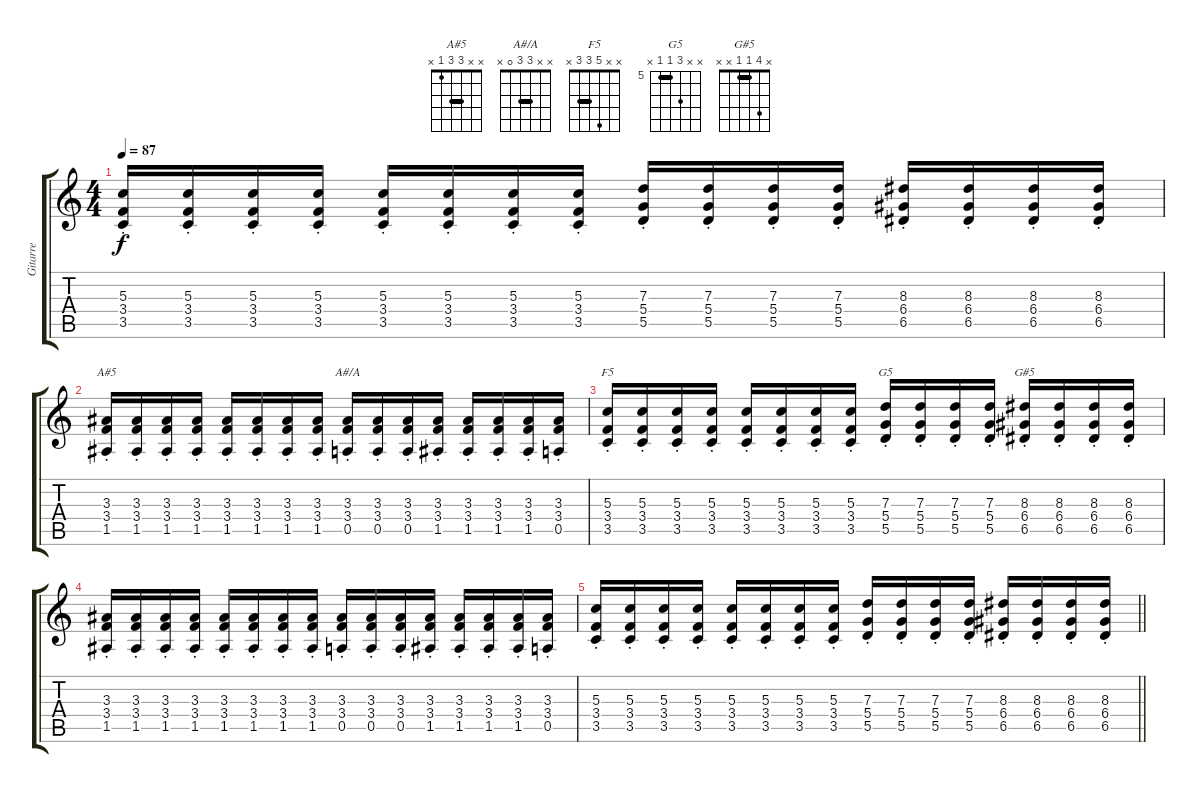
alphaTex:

\track ("Gitarre" "Gitarre") {instrument acousticguitarsteel}
\staff {score tabs}
\tuning (E4 B3 G3 D3 A2 E2) {hide}
\chord ("A#5" x x 3 3 1 x) {barre 3}
\chord ("A#/A" x x 3 3 0 x) {barre 3}
\chord ("F5" x x 5 3 3 x) {barre 3}
\chord ("G5" x x 7 5 5 x) {firstfret 5 barre 5}
\chord ("G#5" x 4 1 1 x x) {barre 1}
\ts (4 4)
\tempo 87
\clef g2
\ks c
(5.3{st} 3.4{st} 3.5{st}).16{dy f} (5.3{st} 3.4{st} 3.5{st}).16 (5.3{st} 3.4{st} 3.5{st}).16 (5.3{st} 3.4{st} 3.5{st}).16 (5.3{st} 3.4{st} 3.5{st}).16 (5.3{st} 3.4{st} 3.5{st}).16 (5.3{st} 3.4{st} 3.5{st}).16 (5.3{st} 3.4{st} 3.5{st}).16 (7.3{st} 5.4{st} 5.5{st}).16 (7.3{st} 5.4{st} 5.5{st}).16 (7.3{st} 5.4{st} 5.5{st}).16 (7.3{st} 5.4{st} 5.5{st}).16 (8.3{st} 6.4{st} 6.5{st}).16 (8.3{st} 6.4{st} 6.5{st}).16 (8.3{st} 6.4{st} 6.5{st}).16 (8.3{st} 6.4{st} 6.5{st}).16 |
(3.3{st} 3.4{st} 1.5{st}).16{ch "A#5"} (3.3{st} 3.4{st} 1.5{st}).16 (3.3{st} 3.4{st} 1.5{st}).16 (3.3{st} 3.4{st} 1.5{st}).16 (3.3{st} 3.4{st} 1.5{st}).16 (3.3{st} 3.4{st} 1.5{st}).16 (3.3{st} 3.4{st} 1.5{st}).16 (3.3{st} 3.4{st} 1.5{st}).16 (3.3{st} 3.4{st} 0.5{st}).16{ch "A#/A"} (3.3{st} 3.4{st} 0.5{st}).16 (3.3{st} 3.4{st} 0.5{st}).16 (3.3{st} 3.4{st} 1.5{st}).16 (3.3{st} 3.4{st} 1.5{st}).16 (3.3{st} 3.4{st} 1.5{st}).16 (3.3{st} 3.4{st} 1.5{st}).16 (3.3{st} 3.4{st} 0.5{st}).16 |
(5.3{st} 3.4{st} 3.5{st}).16{ch "F5"} (5.3{st} 3.4{st} 3.5{st}).16 (5.3{st} 3.4{st} 3.5{st}).16 (5.3{st} 3.4{st} 3.5{st}).16 (5.3{st} 3.4{st} 3.5{st}).16 (5.3{st} 3.4{st} 3.5{st}).16 (5.3{st} 3.4{st} 3.5{st}).16 (5.3{st} 3.4{st} 3.5{st}).16 (7.3{st} 5.4{st} 5.5{st}).16{ch "G5"} (7.3{st} 5.4{st} 5.5{st}).16 (7.3{st} 5.4{st} 5.5{st}).16 (7.3{st} 5.4{st} 5.5{st}).16 (8.3{st} 6.4{st} 6.5{st}).16{ch "G#5"} (8.3{st} 6.4{st} 6.5{st}).16 (8.3{st} 6.4{st} 6.5{st}).16 (8.3{st} 6.4{st} 6.5{st}).16 |
(3.3{st} 3.4{st} 1.5{st}).16 (3.3{st} 3.4{st} 1.5{st}).16 (3.3{st} 3.4{st} 1.5{st}).16 (3.3{st} 3.4{st} 1.5{st}).16 (3.3{st} 3.4{st} 1.5{st}).16 (3.3{st} 3.4{st} 1.5{st}).16 (3.3{st} 3.4{st} 1.5{st}).16 (3.3{st} 3.4{st} 1.5{st}).16 (3.3{st} 3.4{st} 0.5{st}).16 (3.3{st} 3.4{st} 0.5{st}).16 (3.3{st} 3.4{st} 0.5{st}).16 (3.3{st} 3.4{st} 1.5{st}).16 (3.3{st} 3.4{st} 1.5{st}).16 (3.3{st} 3.4{st} 1.5{st}).16 (3.3{st} 3.4{st} 1.5{st}).16 (3.3{st} 3.4{st} 0.5{st}).16 |
\barLineRight lightlight
(5.3{st} 3.4{st} 3.5{st}).16 (5.3{st} 3.4{st} 3.5{st}).16 (5.3{st} 3.4{st} 3.5{st}).16 (5.3{st} 3.4{st} 3.5{st}).16 (5.3{st} 3.4{st} 3.5{st}).16 (5.3{st} 3.4{st} 3.5{st}).16 (5.3{st} 3.4{st} 3.5{st}).16 (5.3{st} 3.4{st} 3.5{st}).16 (7.3{st} 5.4{st} 5.5{st}).16 (7.3{st} 5.4{st} 5.5{st}).16 (7.3{st} 5.4{st} 5.5{st}).16 (7.3{st} 5.4{st} 5.5{st}).16 (8.3{st} 6.4{st} 6.5{st}).16 (8.3{st} 6.4{st} 6.5{st}).16 (8.3{st} 6.4{st} 6.5{st}).16 (8.3{st} 6.4{st} 6.5{st}).16
